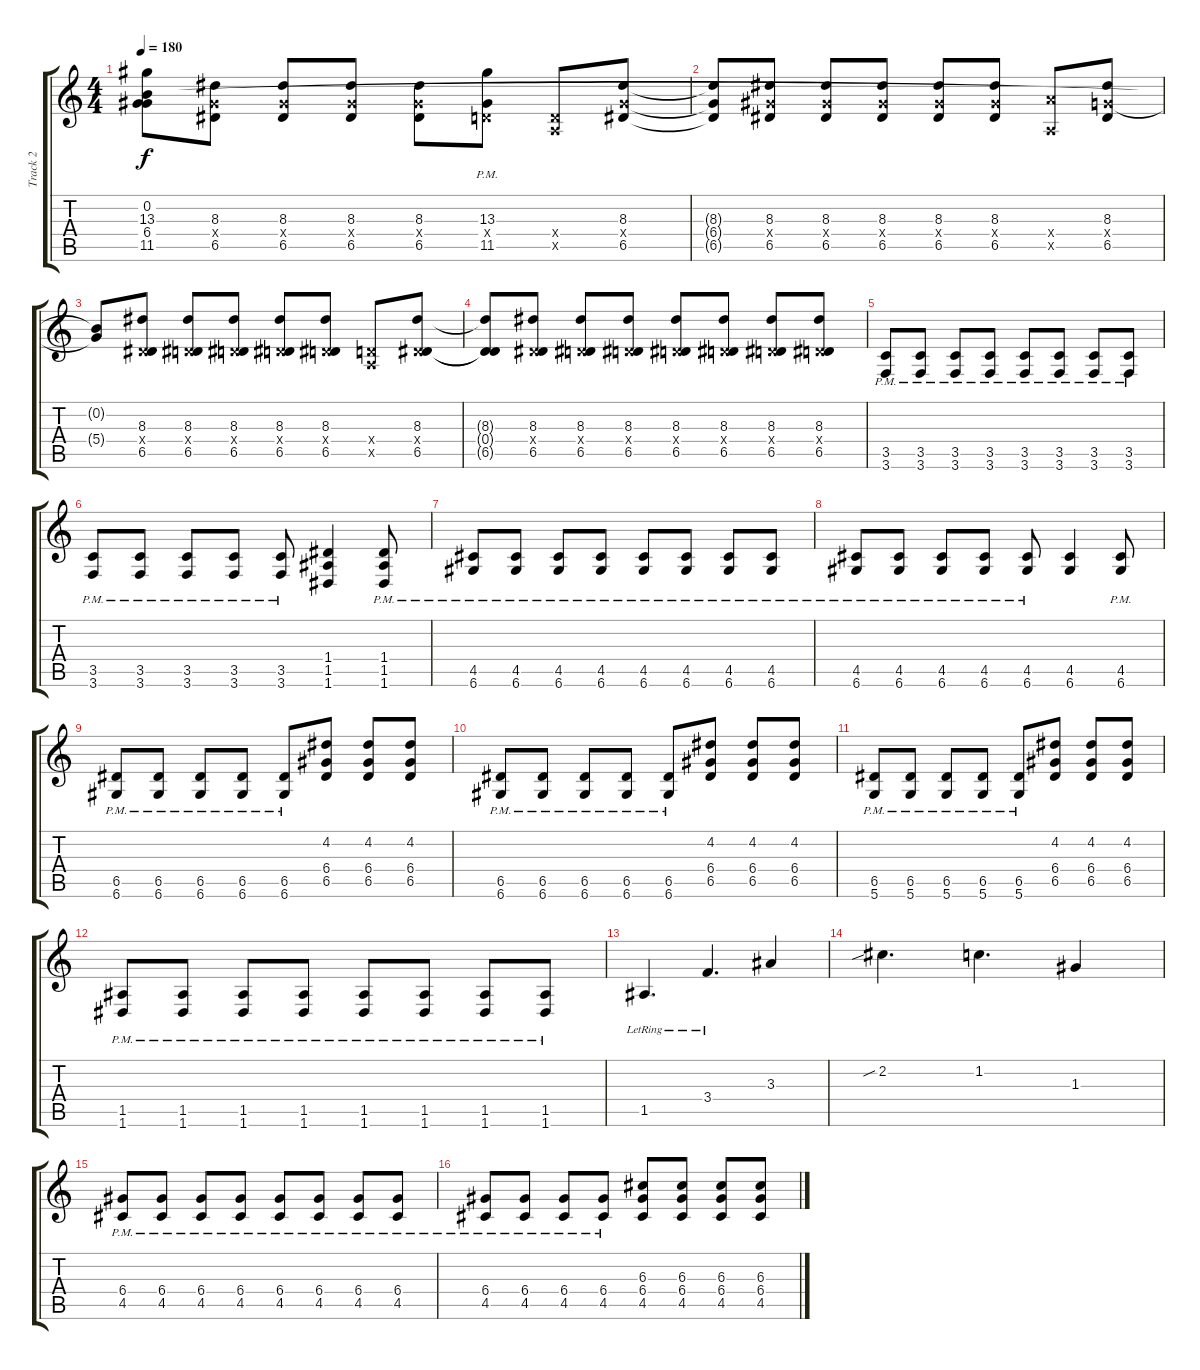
\track ("Track 2" "Track 2") {instrument distortionguitar}
\staff {score tabs}
\tuning (E4 B3 G3 D3 A2 D2) {hide}
\ts (4 4)
\tempo 180
\clef g2
\ks c
(0.2{t} 13.3{t} 6.4{t} 11.5{t}).8{dy f} (8.3 6.4{x} 6.5).8 (8.3 6.4{x} 6.5).8 (8.3 6.4{x} 6.5).8 (8.3 6.4{x} 6.5).8 (13.3{pm} 0.4{x} 11.5{pm}).8 (0.4{x} 0.5{x}).8 (8.3 6.4{x} 6.5).8 |
(8.3{t} 6.4{t} 6.5{t}).8 (8.3 6.4{x} 6.5).8 (8.3 6.4{x} 6.5).8 (8.3 6.4{x} 6.5).8 (8.3 6.4{x} 6.5).8 (8.3 6.4{x} 6.5).8 (7.4{x} 0.5{x}).8 (8.3 5.4{x} 6.5).8 |
(0.2{t} 5.4{t}).8 (8.3 0.4{x} 6.5).8 (8.3 0.4{x} 6.5).8 (8.3 0.4{x} 6.5).8 (8.3 0.4{x} 6.5).8 (8.3 0.4{x} 6.5).8 (0.4{x} 0.5{x}).8 (8.3 0.4{x} 6.5).8 |
(8.3{t} 0.4{t} 6.5{t}).8 (8.3 0.4{x} 6.5).8 (8.3 0.4{x} 6.5).8 (8.3 0.4{x} 6.5).8 (8.3 0.4{x} 6.5).8 (8.3 0.4{x} 6.5).8 (8.3 0.4{x} 6.5).8 (8.3 0.4{x} 6.5).8 |
(3.5{pm} 3.6{pm}).8 (3.5{pm} 3.6{pm}).8 (3.5{pm} 3.6{pm}).8 (3.5{pm} 3.6{pm}).8 (3.5{pm} 3.6{pm}).8 (3.5{pm} 3.6{pm}).8 (3.5{pm} 3.6{pm}).8 (3.5{pm} 3.6{pm}).8 |
(3.5{pm} 3.6{pm}).8 (3.5{pm} 3.6{pm}).8 (3.5{pm} 3.6{pm}).8 (3.5{pm} 3.6{pm}).8 (3.5{pm} 3.6{pm}).8 (1.4 1.5 1.6).4 (1.4 1.5{pm} 1.6{pm}).8 |
(4.5{pm} 6.6{pm}).8 (4.5{pm} 6.6{pm}).8 (4.5{pm} 6.6{pm}).8 (4.5{pm} 6.6{pm}).8 (4.5{pm} 6.6{pm}).8 (4.5{pm} 6.6{pm}).8 (4.5{pm} 6.6{pm}).8 (4.5{pm} 6.6{pm}).8 |
(4.5{pm} 6.6{pm}).8 (4.5{pm} 6.6{pm}).8 (4.5{pm} 6.6{pm}).8 (4.5{pm} 6.6{pm}).8 (4.5{pm} 6.6{pm}).8 (4.5 6.6).4 (4.5 6.6{pm}).8 |
(6.5{pm} 6.6{pm}).8 (6.5{pm} 6.6{pm}).8 (6.5{pm} 6.6{pm}).8 (6.5{pm} 6.6{pm}).8 (6.5{pm} 6.6{pm}).8 (4.2 6.4 6.5).8 (4.2 6.4 6.5).8 (4.2 6.4 6.5).8 |
(6.5{pm} 6.6{pm}).8 (6.5{pm} 6.6{pm}).8 (6.5{pm} 6.6{pm}).8 (6.5{pm} 6.6{pm}).8 (6.5{pm} 6.6{pm}).8 (4.2 6.4 6.5).8 (4.2 6.4 6.5).8 (4.2 6.4 6.5).8 |
(6.5{pm} 5.6{pm}).8 (6.5{pm} 5.6{pm}).8 (6.5{pm} 5.6{pm}).8 (6.5{pm} 5.6{pm}).8 (6.5{pm} 5.6{pm}).8 (4.2 6.4 6.5).8 (4.2 6.4 6.5).8 (4.2 6.4 6.5).8 |
(1.5{pm} 1.6{pm}).8 (1.5{pm} 1.6{pm}).8 (1.5{pm} 1.6{pm}).8 (1.5{pm} 1.6{pm}).8 (1.5{pm} 1.6{pm}).8 (1.5{pm} 1.6{pm}).8 (1.5{pm} 1.6{pm}).8 (1.5{pm} 1.6{pm}).8 |
1.5{lr}.4{d} 3.4{lr}.4{d} 3.3.4 |
2.2{sib}.4{d} 1.2.4{d} 1.3.4 |
(6.4{pm} 4.5{pm}).8 (6.4{pm} 4.5{pm}).8 (6.4{pm} 4.5{pm}).8 (6.4{pm} 4.5{pm}).8 (6.4{pm} 4.5{pm}).8 (6.4{pm} 4.5{pm}).8 (6.4{pm} 4.5{pm}).8 (6.4{pm} 4.5{pm}).8 |
(6.4{pm} 4.5{pm}).8 (6.4{pm} 4.5{pm}).8 (6.4{pm} 4.5{pm}).8 (6.4{pm} 4.5{pm}).8 (6.3 6.4 4.5).8 (6.3 6.4 4.5).8 (6.3 6.4 4.5).8 (6.3 6.4 4.5).8
